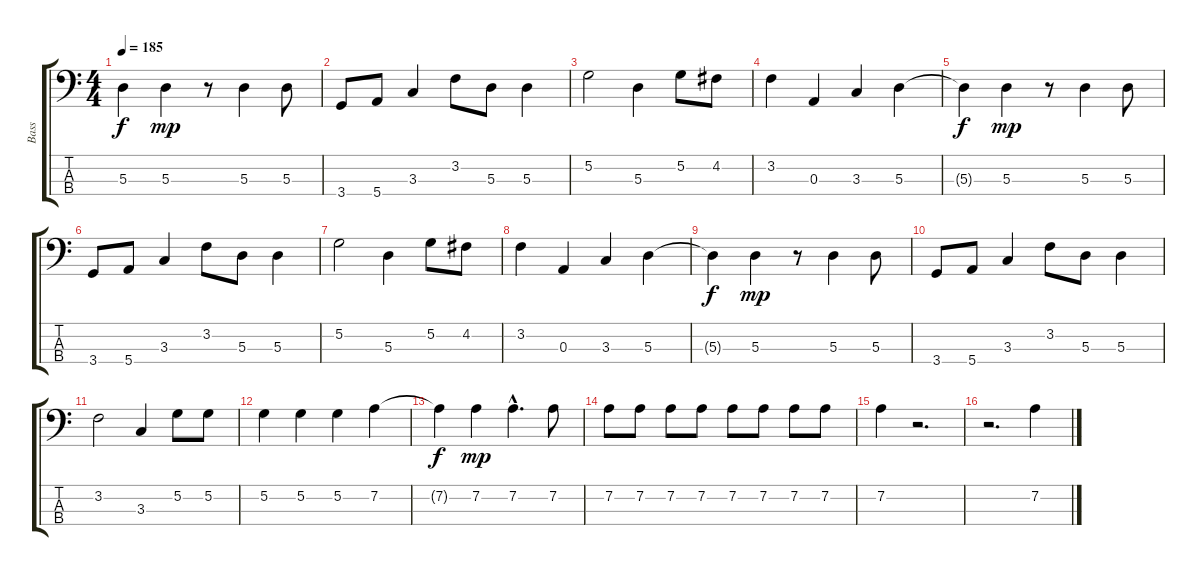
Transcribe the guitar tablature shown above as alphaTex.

\track ("Bass" "Bass") {instrument electricbassfinger}
\staff {score tabs}
\tuning (G2 D2 A1 E1) {hide}
\ts (4 4)
\tempo 185
\clef f4
\ks c
5.3{t}.4{dy f} 5.3.4{dy mp} r.8 5.3.4 5.3.8 |
3.4.8 5.4.8 3.3.4 3.2.8 5.3.8 5.3.4 |
5.2.2 5.3.4 5.2.8 4.2.8 |
3.2.4 0.3.4 3.3.4 5.3.4 |
5.3{t}.4{dy f} 5.3.4{dy mp} r.8 5.3.4 5.3.8 |
3.4.8 5.4.8 3.3.4 3.2.8 5.3.8 5.3.4 |
5.2.2 5.3.4 5.2.8 4.2.8 |
3.2.4 0.3.4 3.3.4 5.3.4 |
5.3{t}.4{dy f} 5.3.4{dy mp} r.8 5.3.4 5.3.8 |
3.4.8 5.4.8 3.3.4 3.2.8 5.3.8 5.3.4 |
3.2.2 3.3.4 5.2.8 5.2.8 |
5.2.4 5.2.4 5.2.4 7.2.4 |
7.2{t}.4{dy f} 7.2.4{dy mp} 7.2{hac}.4{d} 7.2.8 |
7.2.8 7.2.8 7.2.8 7.2.8 7.2.8 7.2.8 7.2.8 7.2.8 |
7.2.4 r.2{d} |
r.2{d} 7.2.4
